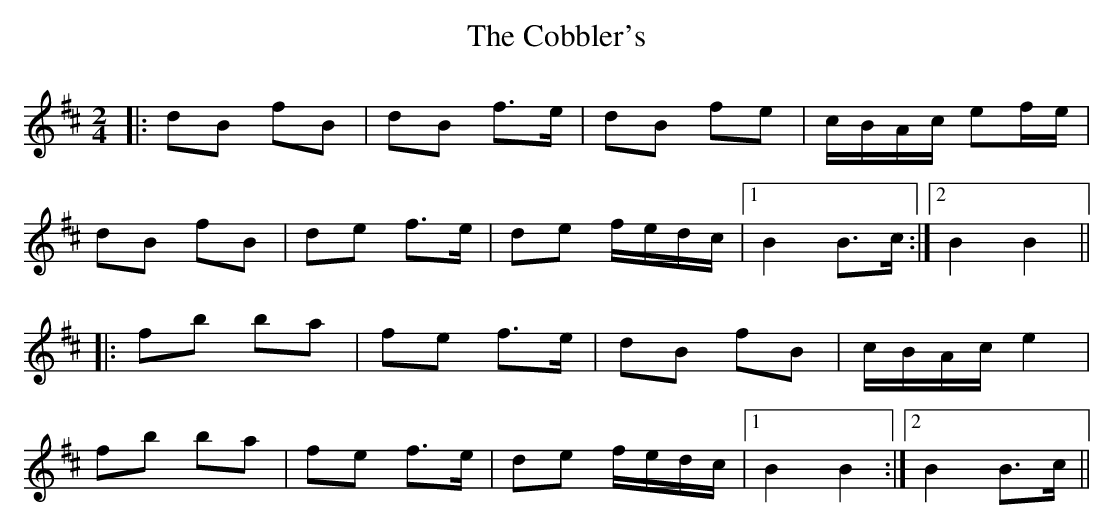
X:1
T: The Cobbler's
M: 2/4
L: 1/8
K: Bmin
|:dB fB|dB f>e|dB fe|c/B/A/c/ ef/e/|
dB fB|de f>e|de f/e/d/c/|1 B2 B>c:|2 B2 B2||
|:fb ba|fe f>e|dB fB|c/B/A/c/ e2|
fb ba|fe f>e|de f/e/d/c/|1 B2 B2:|2 B2 B>c||
